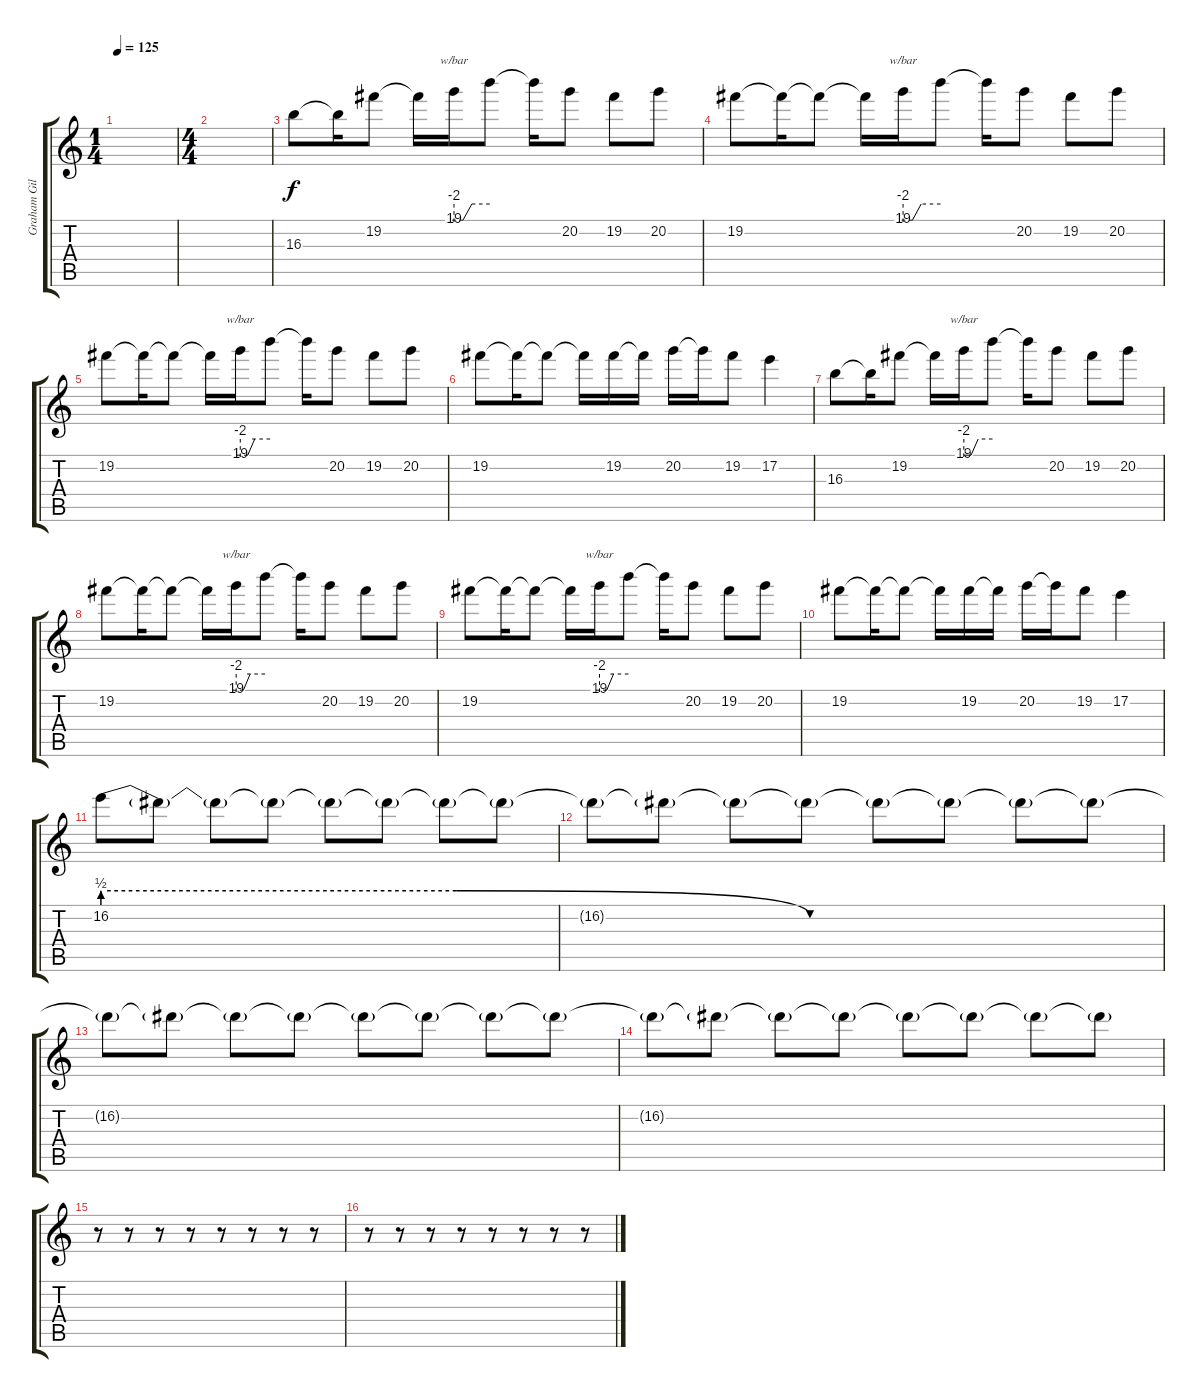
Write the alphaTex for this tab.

\track ("Graham Gillespie" "Graham Gil") {instrument distortionguitar}
\staff {score tabs}
\tuning (E4 B3 G3 D3 A2 D2) {hide}
\ts (1 4)
\tempo 125
\clef g2
\ks c
|
\ts (4 4)
|
16.3.8{instrument distortionguitar} 16.3{t}.16 19.2.8 19.2{t}.16 19.1.16{tbe (custom default 0 -8 15 -8 30 0 60 0)} 19.1{t}.8 19.1{t}.16 20.2.8 19.2.8 20.2.8 |
19.2.8 19.2{t}.16 19.2{t}.8 19.2{t}.16 19.1.16{tbe (custom default 0 -8 15 -8 29 0 60 0)} 19.1{t}.8 19.1{t}.16 20.2.8 19.2.8 20.2.8 |
19.2.8 19.2{t}.16 19.2{t}.8 19.2{t}.16 19.1.16{tbe (custom default 0 -8 15 -8 29 0 60 0)} 19.1{t}.8 19.1{t}.16 20.2.8 19.2.8 20.2.8 |
19.2.8 19.2{t}.16 19.2{t}.8 19.2{t}.16 19.2.16 19.2{t}.16 20.2.16 20.2{t}.16 19.2.8 17.2.4 |
16.3.8{instrument distortionguitar} 16.3{t}.16 19.2.8 19.2{t}.16 19.1.16{tbe (custom default 0 -8 15 -8 30 0 60 0)} 19.1{t}.8 19.1{t}.16 20.2.8 19.2.8 20.2.8 |
19.2.8 19.2{t}.16 19.2{t}.8 19.2{t}.16 19.1.16{tbe (custom default 0 -8 15 -8 29 0 60 0)} 19.1{t}.8 19.1{t}.16 20.2.8 19.2.8 20.2.8 |
19.2.8 19.2{t}.16 19.2{t}.8 19.2{t}.16 19.1.16{tbe (custom default 0 -8 15 -8 29 0 60 0)} 19.1{t}.8 19.1{t}.16 20.2.8 19.2.8 20.2.8 |
19.2.8 19.2{t}.16 19.2{t}.8 19.2{t}.16 19.2.16 19.2{t}.16 20.2.16 20.2{t}.16 19.2.8 17.2.4 |
16.2{be (custom 0 2 20 2 40 0 60 0)}.8{volume 0} 16.2{t}.8 16.2{t}.8 16.2{t}.8 16.2{t}.8 16.2{t}.8 16.2{t}.8 16.2{t}.8 |
16.2{t}.8 16.2{t}.8 16.2{t}.8 16.2{t}.8 16.2{t}.8 16.2{t}.8 16.2{t}.8 16.2{t}.8 |
16.2{t}.8 16.2{t}.8 16.2{t}.8 16.2{t}.8 16.2{t}.8 16.2{t}.8 16.2{t}.8 16.2{t}.8 |
16.2{t}.8 16.2{t}.8 16.2{t}.8 16.2{t}.8 16.2{t}.8 16.2{t}.8 16.2{t}.8 16.2{t}.8 |
r.8 r.8 r.8 r.8 r.8 r.8 r.8 r.8 |
r.8 r.8 r.8 r.8 r.8 r.8 r.8 r.8
